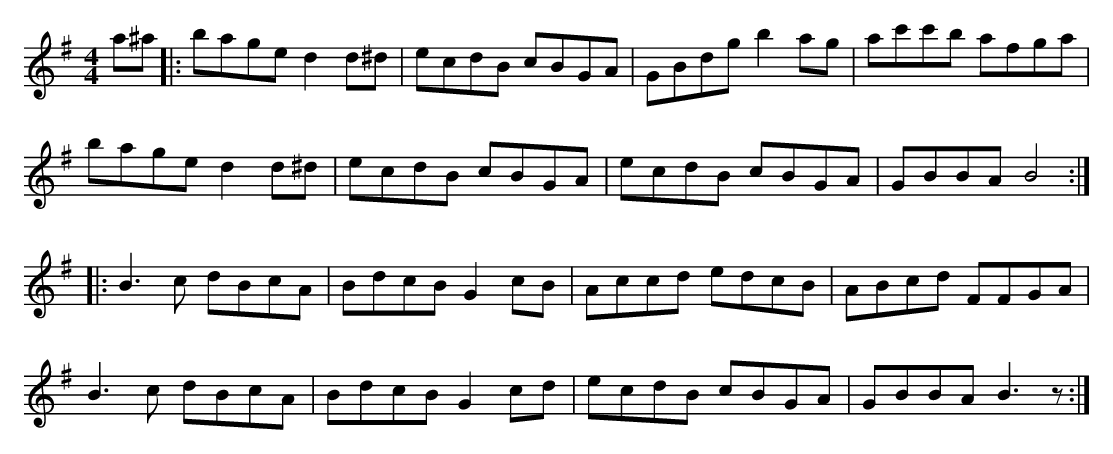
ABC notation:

X:1
M:4/4
K:G
a^a|:bage d2 d^d|ecdB cBGA|GBdg b2 ag|ac'c'b afga|
bage d2 d^d|ecdB cBGA|ecdB cBGA|GBBA B4:|
|:B3 c dBcA|BdcB G2 cB|Accd edcB|ABcd FFGA|
B3 c dBcA|BdcB G2 cd|ecdB cBGA|GBBA B3 z:|
